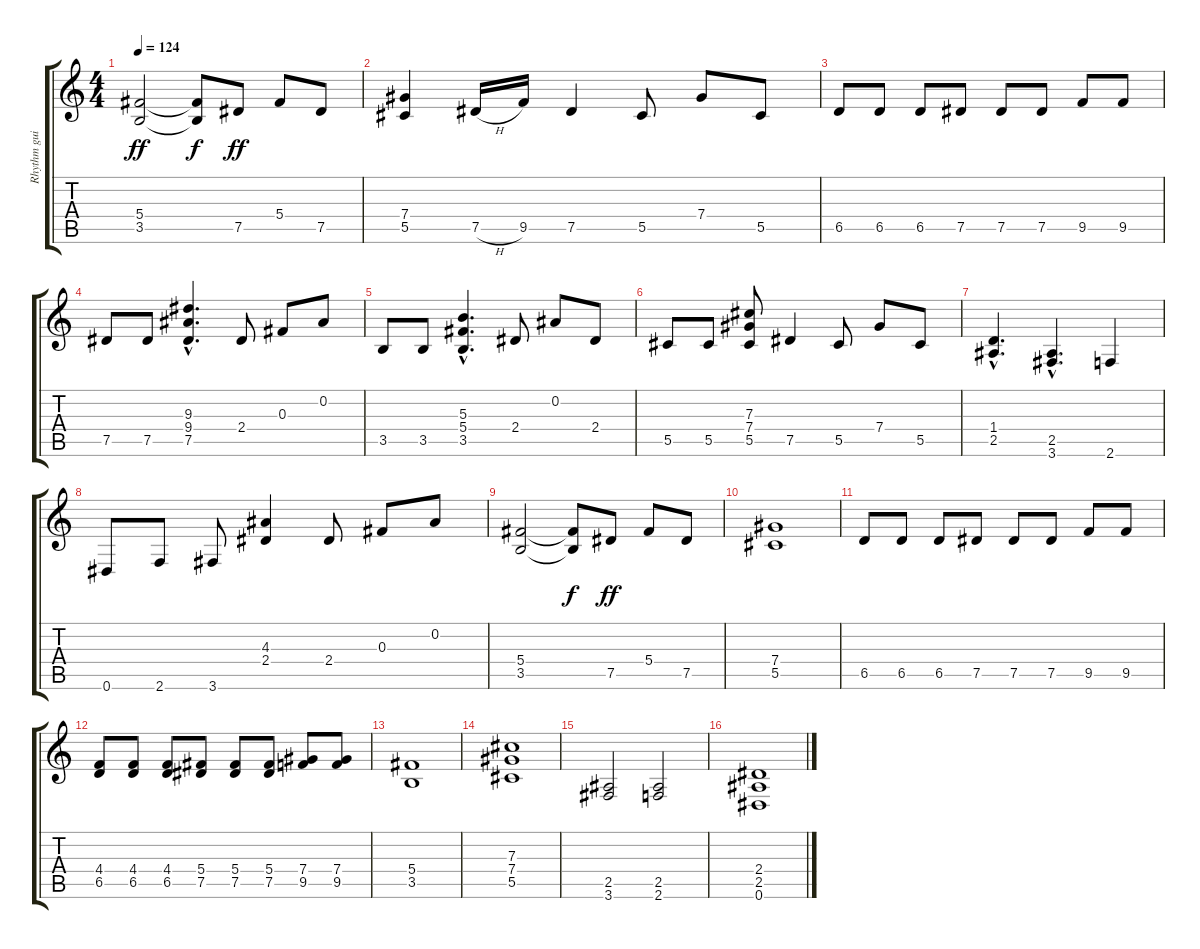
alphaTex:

\track ("Rhythm guitar" "Rhythm gui") {instrument overdrivenguitar}
\staff {score tabs}
\tuning (Eb4 Bb3 Gb3 Db3 Ab2 Eb2) {hide}
\ts (4 4)
\tempo 124
\clef g2
\ks c
(5.4 3.5).2{dy ff} (5.4{t} 3.5{t}).8{dy f} 7.5.8{dy ff} 5.4.8 7.5.8 |
(7.4 5.5).4 7.5{h}.16 9.5.16 7.5.4 5.5.8 7.4.8 5.5.8 |
6.5.8 6.5.8 6.5.8 7.5.8 7.5.8 7.5.8 9.5.8 9.5.8 |
7.5.8 7.5.8 (9.3{hac} 9.4{hac} 7.5{hac}).4{d} 2.4.8 0.3.8 0.2.8 |
3.5.8 3.5.8 (5.3{hac} 5.4{hac} 3.5{hac}).4{d} 2.4.8 0.2.8 2.4.8 |
5.5.8 5.5.8 (7.3 7.4 5.5).8 7.5.4 5.5.8 7.4.8 5.5.8 |
(1.4{hac} 2.5{hac}).4{d} (2.5{hac} 3.6{hac}).4{d} 2.6.4 |
0.6.8 2.6.8 3.6.8 (4.3 2.4).4 2.4.8 0.3.8 0.2.8 |
(5.4 3.5).2 (5.4{t} 3.5{t}).8{dy f} 7.5.8{dy ff} 5.4.8 7.5.8 |
(7.4 5.5).1 |
6.5.8 6.5.8 6.5.8 7.5.8 7.5.8 7.5.8 9.5.8 9.5.8 |
(4.4 6.5).8 (4.4 6.5).8 (4.4 6.5).8 (5.4 7.5).8 (5.4 7.5).8 (5.4 7.5).8 (7.4 9.5).8 (7.4 9.5).8 |
(5.4 3.5).1 |
(7.3 7.4 5.5).1 |
(2.5 3.6).2 (2.5 2.6).2 |
(2.4 2.5 0.6).1
